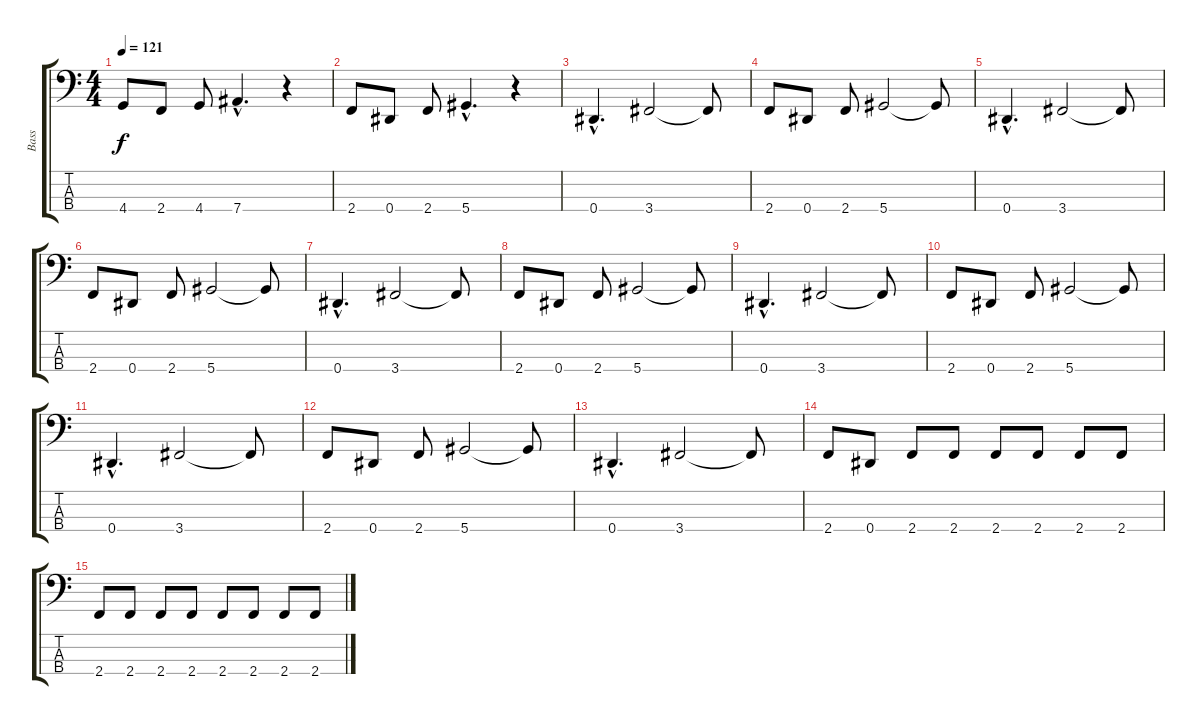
\track ("Bass" "Bass") {instrument slapbass1}
\staff {score tabs}
\tuning (Gb2 Db2 Ab1 Eb1) {hide}
\ts (4 4)
\tempo 121
\clef f4
\ks c
4.4.8{dy f} 2.4.8 4.4.8 7.4{hac}.4{d} r.4 |
2.4.8 0.4.8 2.4.8 5.4{hac}.4{d} r.4 |
0.4{hac}.4{d} 3.4.2 3.4{t}.8 |
2.4.8 0.4.8 2.4.8 5.4.2 5.4{t}.8 |
0.4{hac}.4{d} 3.4.2 3.4{t}.8 |
2.4.8 0.4.8 2.4.8 5.4.2 5.4{t}.8 |
0.4{hac}.4{d} 3.4.2 3.4{t}.8 |
2.4.8 0.4.8 2.4.8 5.4.2 5.4{t}.8 |
0.4{hac}.4{d} 3.4.2 3.4{t}.8 |
2.4.8 0.4.8 2.4.8 5.4.2 5.4{t}.8 |
0.4{hac}.4{d} 3.4.2 3.4{t}.8 |
2.4.8 0.4.8 2.4.8 5.4.2 5.4{t}.8 |
0.4{hac}.4{d} 3.4.2 3.4{t}.8 |
2.4.8 0.4.8 2.4.8 2.4.8 2.4.8 2.4.8 2.4.8 2.4.8 |
2.4.8 2.4.8 2.4.8 2.4.8 2.4.8 2.4.8 2.4.8 2.4.8
